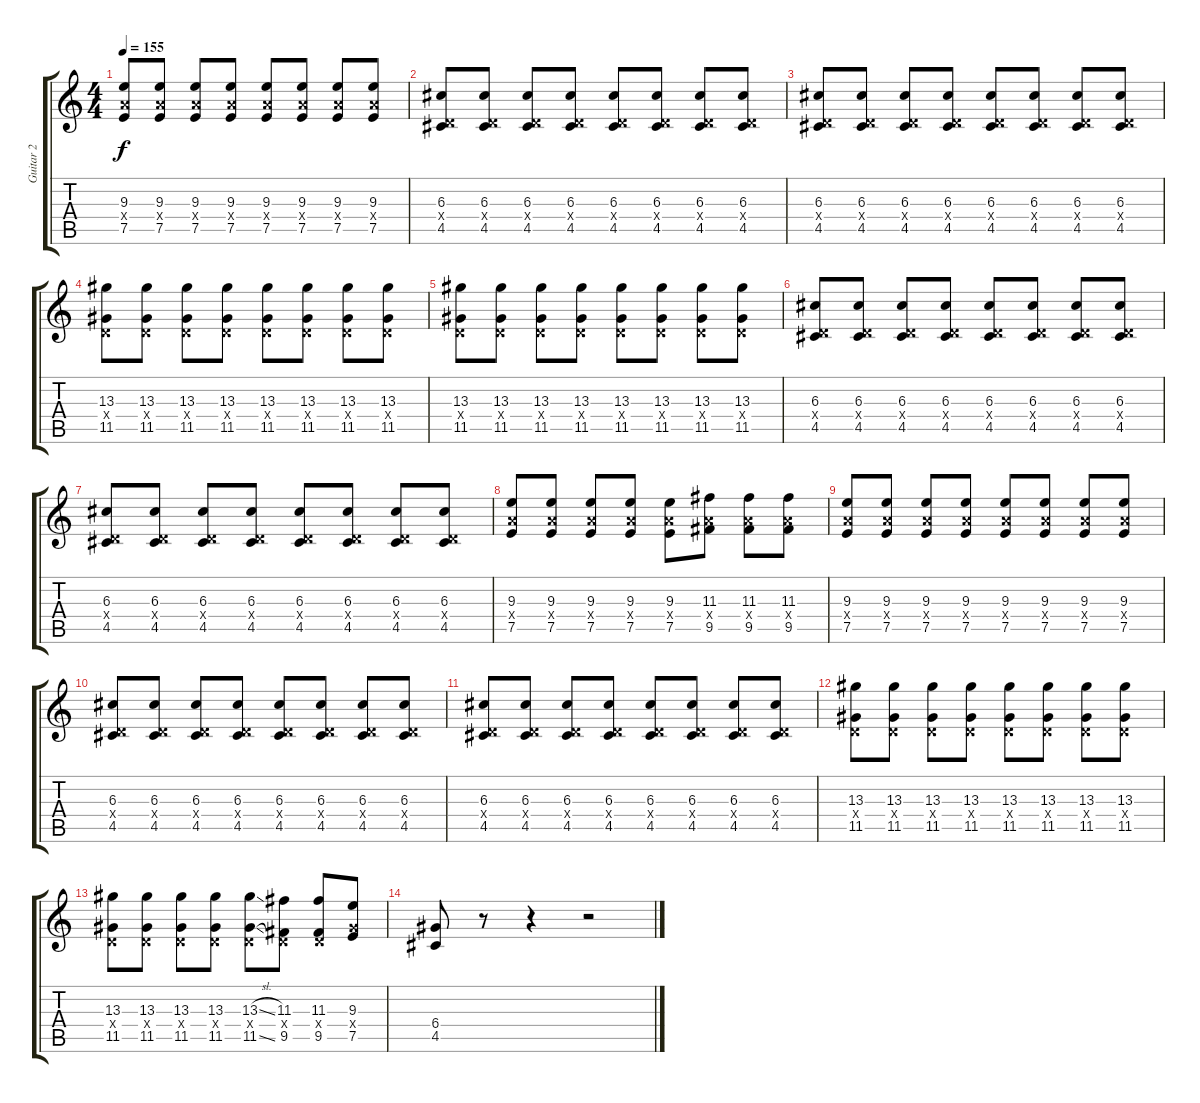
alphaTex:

\track ("Guitar 2" "Guitar 2") {instrument overdrivenguitar}
\staff {score tabs}
\tuning (E4 B3 G3 D3 A2 E2) {hide}
\ts (4 4)
\tempo 155
\clef g2
\ks c
(9.3 7.4{x} 7.5).8{dy f} (9.3 7.4{x} 7.5).8 (9.3 7.4{x} 7.5).8 (9.3 7.4{x} 7.5).8 (9.3 7.4{x} 7.5).8 (9.3 7.4{x} 7.5).8 (9.3 7.4{x} 7.5).8 (9.3 7.4{x} 7.5).8 |
(6.3 0.4{x} 4.5).8 (6.3 0.4{x} 4.5).8 (6.3 0.4{x} 4.5).8 (6.3 0.4{x} 4.5).8 (6.3 0.4{x} 4.5).8 (6.3 0.4{x} 4.5).8 (6.3 0.4{x} 4.5).8 (6.3 0.4{x} 4.5).8 |
(6.3 0.4{x} 4.5).8 (6.3 0.4{x} 4.5).8 (6.3 0.4{x} 4.5).8 (6.3 0.4{x} 4.5).8 (6.3 0.4{x} 4.5).8 (6.3 0.4{x} 4.5).8 (6.3 0.4{x} 4.5).8 (6.3 0.4{x} 4.5).8 |
(13.3 0.4{x} 11.5).8 (13.3 0.4{x} 11.5).8 (13.3 0.4{x} 11.5).8 (13.3 0.4{x} 11.5).8 (13.3 0.4{x} 11.5).8 (13.3 0.4{x} 11.5).8 (13.3 0.4{x} 11.5).8 (13.3 0.4{x} 11.5).8 |
(13.3 0.4{x} 11.5).8 (13.3 0.4{x} 11.5).8 (13.3 0.4{x} 11.5).8 (13.3 0.4{x} 11.5).8 (13.3 0.4{x} 11.5).8 (13.3 0.4{x} 11.5).8 (13.3 0.4{x} 11.5).8 (13.3 0.4{x} 11.5).8 |
(6.3 0.4{x} 4.5).8 (6.3 0.4{x} 4.5).8 (6.3 0.4{x} 4.5).8 (6.3 0.4{x} 4.5).8 (6.3 0.4{x} 4.5).8 (6.3 0.4{x} 4.5).8 (6.3 0.4{x} 4.5).8 (6.3 0.4{x} 4.5).8 |
(6.3 0.4{x} 4.5).8 (6.3 0.4{x} 4.5).8 (6.3 0.4{x} 4.5).8 (6.3 0.4{x} 4.5).8 (6.3 0.4{x} 4.5).8 (6.3 0.4{x} 4.5).8 (6.3 0.4{x} 4.5).8 (6.3 0.4{x} 4.5).8 |
(9.3 7.4{x} 7.5).8 (9.3 7.4{x} 7.5).8 (9.3 7.4{x} 7.5).8 (9.3 7.4{x} 7.5).8 (9.3 7.4{x} 7.5).8 (11.3 7.4{x} 9.5).8 (11.3 7.4{x} 9.5).8 (11.3 7.4{x} 9.5).8 |
(9.3 7.4{x} 7.5).8 (9.3 7.4{x} 7.5).8 (9.3 7.4{x} 7.5).8 (9.3 7.4{x} 7.5).8 (9.3 7.4{x} 7.5).8 (9.3 7.4{x} 7.5).8 (9.3 7.4{x} 7.5).8 (9.3 7.4{x} 7.5).8 |
(6.3 0.4{x} 4.5).8 (6.3 0.4{x} 4.5).8 (6.3 0.4{x} 4.5).8 (6.3 0.4{x} 4.5).8 (6.3 0.4{x} 4.5).8 (6.3 0.4{x} 4.5).8 (6.3 0.4{x} 4.5).8 (6.3 0.4{x} 4.5).8 |
(6.3 0.4{x} 4.5).8 (6.3 0.4{x} 4.5).8 (6.3 0.4{x} 4.5).8 (6.3 0.4{x} 4.5).8 (6.3 0.4{x} 4.5).8 (6.3 0.4{x} 4.5).8 (6.3 0.4{x} 4.5).8 (6.3 0.4{x} 4.5).8 |
(13.3 0.4{x} 11.5).8 (13.3 0.4{x} 11.5).8 (13.3 0.4{x} 11.5).8 (13.3 0.4{x} 11.5).8 (13.3 0.4{x} 11.5).8 (13.3 0.4{x} 11.5).8 (13.3 0.4{x} 11.5).8 (13.3 0.4{x} 11.5).8 |
(13.3 0.4{x} 11.5).8 (13.3 0.4{x} 11.5).8 (13.3 0.4{x} 11.5).8 (13.3 0.4{x} 11.5).8 (13.3{sl} 0.4{x} 11.5{sl}).8 (11.3 0.4{x} 9.5).8 (11.3 0.4{x} 9.5).8 (9.3 6.4{x} 7.5).8 |
(6.4 4.5).8 r.8 r.4 r.2
